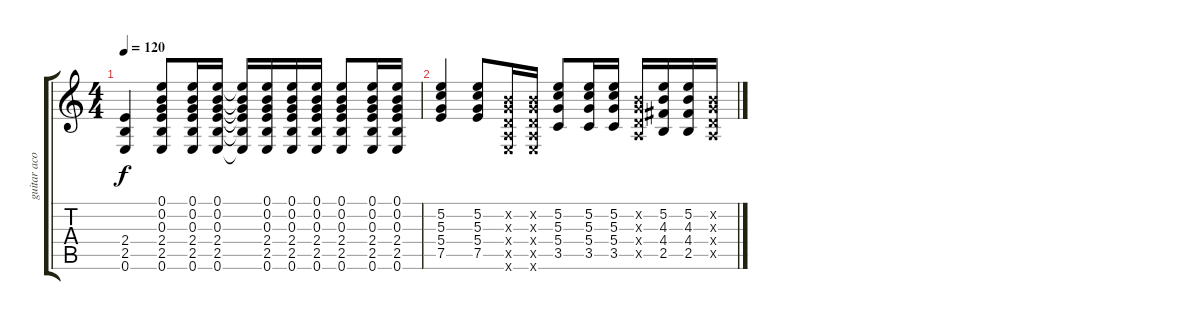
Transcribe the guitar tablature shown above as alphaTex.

\track ("guitar acoustique" "guitar aco") {instrument acousticguitarsteel}
\staff {score tabs}
\tuning (E4 B3 G3 D3 A2 E2) {hide}
\ts (4 4)
\tempo 120
\clef g2
\ks c
(2.4 2.5 0.6).4{dy f} (0.1 0.2 0.3 2.4 2.5 0.6).8 (0.1 0.2 0.3 2.4 2.5 0.6).16 (0.1 0.2 0.3 2.4 2.5 0.6).16 (0.1{t} 0.2{t} 0.3{t} 2.4{t} 2.5{t} 0.6{t}).16 (0.1 0.2 0.3 2.4 2.5 0.6).16 (0.1 0.2 0.3 2.4 2.5 0.6).16 (0.1 0.2 0.3 2.4 2.5 0.6).16 (0.1 0.2 0.3 2.4 2.5 0.6).8 (0.1 0.2 0.3 2.4 2.5 0.6).16 (0.1 0.2 0.3 2.4 2.5 0.6).16 |
(5.2 5.3 5.4 7.5).4 (5.2 5.3 5.4 7.5).8 (0.2{x} 0.3{x} 0.4{x} 0.5{x} 0.6{x}).16 (0.2{x} 0.3{x} 0.4{x} 0.5{x} 0.6{x}).16 (5.2 5.3 5.4 3.5).8 (5.2 5.3 5.4 3.5).16 (5.2 5.3 5.4 3.5).16 (0.2{x} 0.3{x} 0.4{x} 0.5{x}).16 (5.2 4.3 4.4 2.5).16 (5.2 4.3 4.4 2.5).16 (0.2{x} 0.3{x} 0.4{x} 0.5{x}).16
